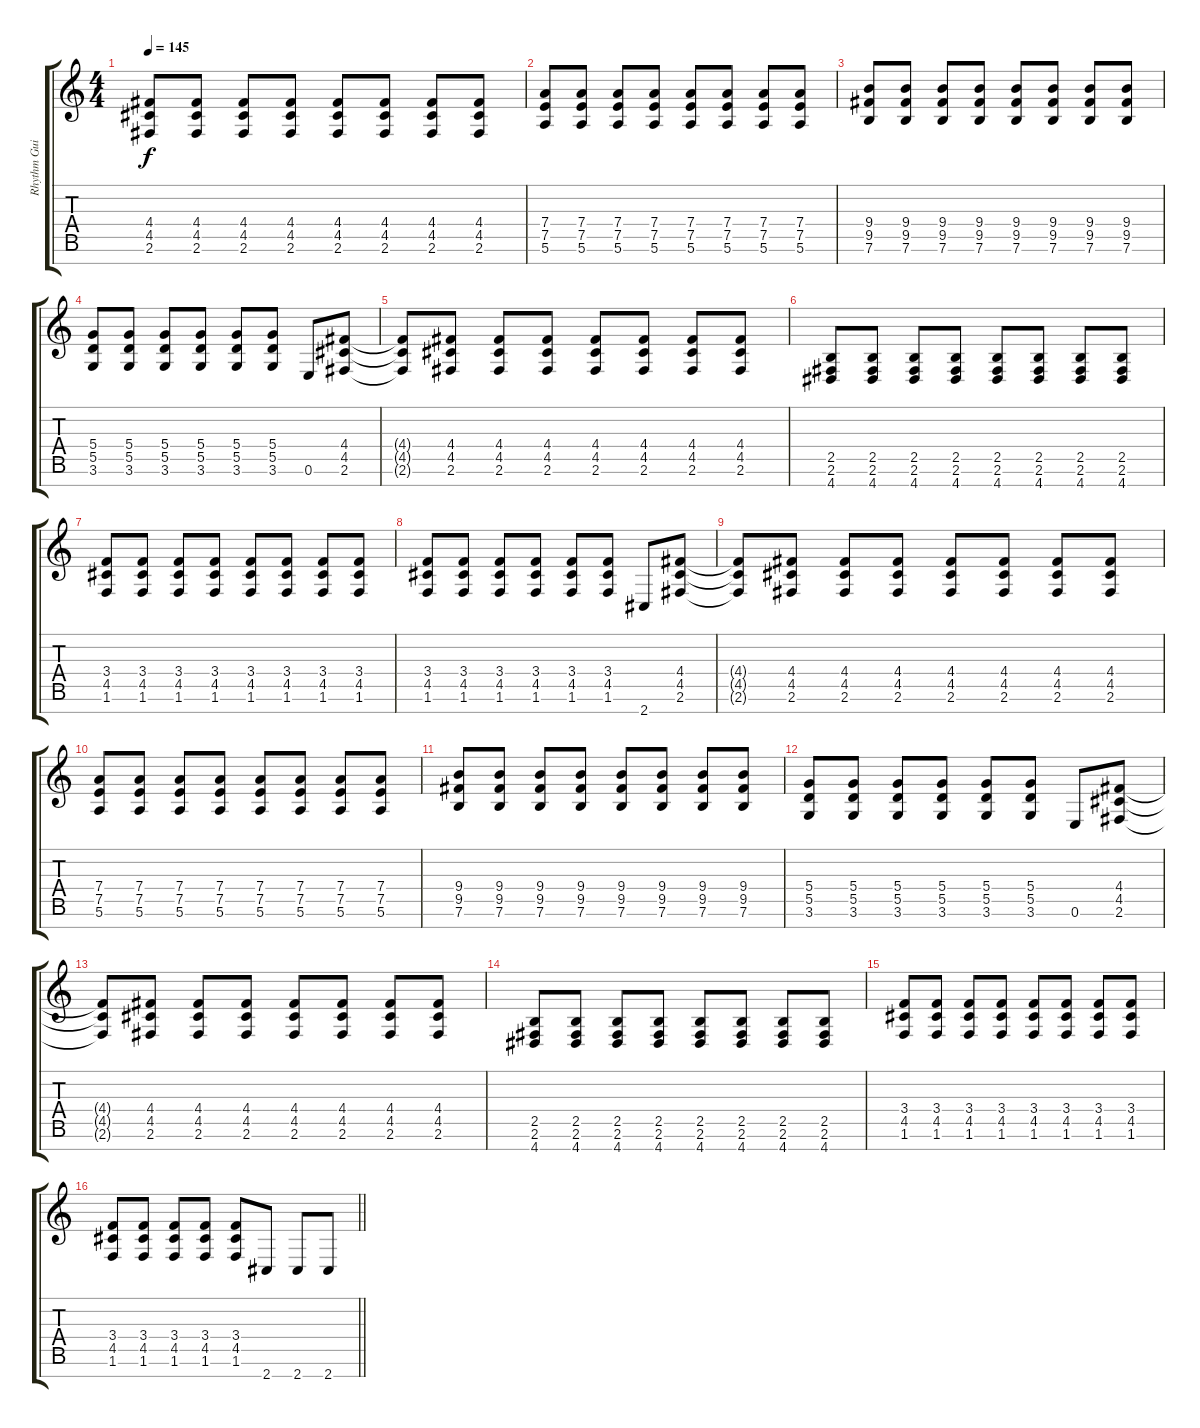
\track ("Rhythm Guitar 2" "Rhythm Gui") {instrument distortionguitar}
\staff {score tabs}
\tuning (E4 B3 G3 D3 A2 E2 B1) {hide}
\ts (4 4)
\tempo 145
\clef g2
\ks c
(4.4{t} 4.5{t} 2.6{t}).8{dy f} (4.4 4.5 2.6).8 (4.4 4.5 2.6).8 (4.4 4.5 2.6).8 (4.4 4.5 2.6).8 (4.4 4.5 2.6).8 (4.4 4.5 2.6).8 (4.4 4.5 2.6).8 |
(7.4 7.5 5.6).8 (7.4 7.5 5.6).8 (7.4 7.5 5.6).8 (7.4 7.5 5.6).8 (7.4 7.5 5.6).8 (7.4 7.5 5.6).8 (7.4 7.5 5.6).8 (7.4 7.5 5.6).8 |
(9.4 9.5 7.6).8 (9.4 9.5 7.6).8 (9.4 9.5 7.6).8 (9.4 9.5 7.6).8 (9.4 9.5 7.6).8 (9.4 9.5 7.6).8 (9.4 9.5 7.6).8 (9.4 9.5 7.6).8 |
(5.4 5.5 3.6).8 (5.4 5.5 3.6).8 (5.4 5.5 3.6).8 (5.4 5.5 3.6).8 (5.4 5.5 3.6).8 (5.4 5.5 3.6).8 0.6.8 (4.4 4.5 2.6).8 |
(4.4{t} 4.5{t} 2.6{t}).8 (4.4 4.5 2.6).8 (4.4 4.5 2.6).8 (4.4 4.5 2.6).8 (4.4 4.5 2.6).8 (4.4 4.5 2.6).8 (4.4 4.5 2.6).8 (4.4 4.5 2.6).8 |
(2.5 2.6 4.7).8 (2.5 2.6 4.7).8 (2.5 2.6 4.7).8 (2.5 2.6 4.7).8 (2.5 2.6 4.7).8 (2.5 2.6 4.7).8 (2.5 2.6 4.7).8 (2.5 2.6 4.7).8 |
(3.4 4.5 1.6).8 (3.4 4.5 1.6).8 (3.4 4.5 1.6).8 (3.4 4.5 1.6).8 (3.4 4.5 1.6).8 (3.4 4.5 1.6).8 (3.4 4.5 1.6).8 (3.4 4.5 1.6).8 |
(3.4 4.5 1.6).8 (3.4 4.5 1.6).8 (3.4 4.5 1.6).8 (3.4 4.5 1.6).8 (3.4 4.5 1.6).8 (3.4 4.5 1.6).8 2.7.8 (4.4 4.5 2.6).8 |
(4.4{t} 4.5{t} 2.6{t}).8 (4.4 4.5 2.6).8 (4.4 4.5 2.6).8 (4.4 4.5 2.6).8 (4.4 4.5 2.6).8 (4.4 4.5 2.6).8 (4.4 4.5 2.6).8 (4.4 4.5 2.6).8 |
(7.4 7.5 5.6).8 (7.4 7.5 5.6).8 (7.4 7.5 5.6).8 (7.4 7.5 5.6).8 (7.4 7.5 5.6).8 (7.4 7.5 5.6).8 (7.4 7.5 5.6).8 (7.4 7.5 5.6).8 |
(9.4 9.5 7.6).8 (9.4 9.5 7.6).8 (9.4 9.5 7.6).8 (9.4 9.5 7.6).8 (9.4 9.5 7.6).8 (9.4 9.5 7.6).8 (9.4 9.5 7.6).8 (9.4 9.5 7.6).8 |
(5.4 5.5 3.6).8 (5.4 5.5 3.6).8 (5.4 5.5 3.6).8 (5.4 5.5 3.6).8 (5.4 5.5 3.6).8 (5.4 5.5 3.6).8 0.6.8 (4.4 4.5 2.6).8 |
(4.4{t} 4.5{t} 2.6{t}).8 (4.4 4.5 2.6).8 (4.4 4.5 2.6).8 (4.4 4.5 2.6).8 (4.4 4.5 2.6).8 (4.4 4.5 2.6).8 (4.4 4.5 2.6).8 (4.4 4.5 2.6).8 |
(2.5 2.6 4.7).8 (2.5 2.6 4.7).8 (2.5 2.6 4.7).8 (2.5 2.6 4.7).8 (2.5 2.6 4.7).8 (2.5 2.6 4.7).8 (2.5 2.6 4.7).8 (2.5 2.6 4.7).8 |
(3.4 4.5 1.6).8 (3.4 4.5 1.6).8 (3.4 4.5 1.6).8 (3.4 4.5 1.6).8 (3.4 4.5 1.6).8 (3.4 4.5 1.6).8 (3.4 4.5 1.6).8 (3.4 4.5 1.6).8 |
\barLineRight lightlight
(3.4 4.5 1.6).8 (3.4 4.5 1.6).8 (3.4 4.5 1.6).8 (3.4 4.5 1.6).8 (3.4 4.5 1.6).8 2.7.8 2.7.8 2.7.8
